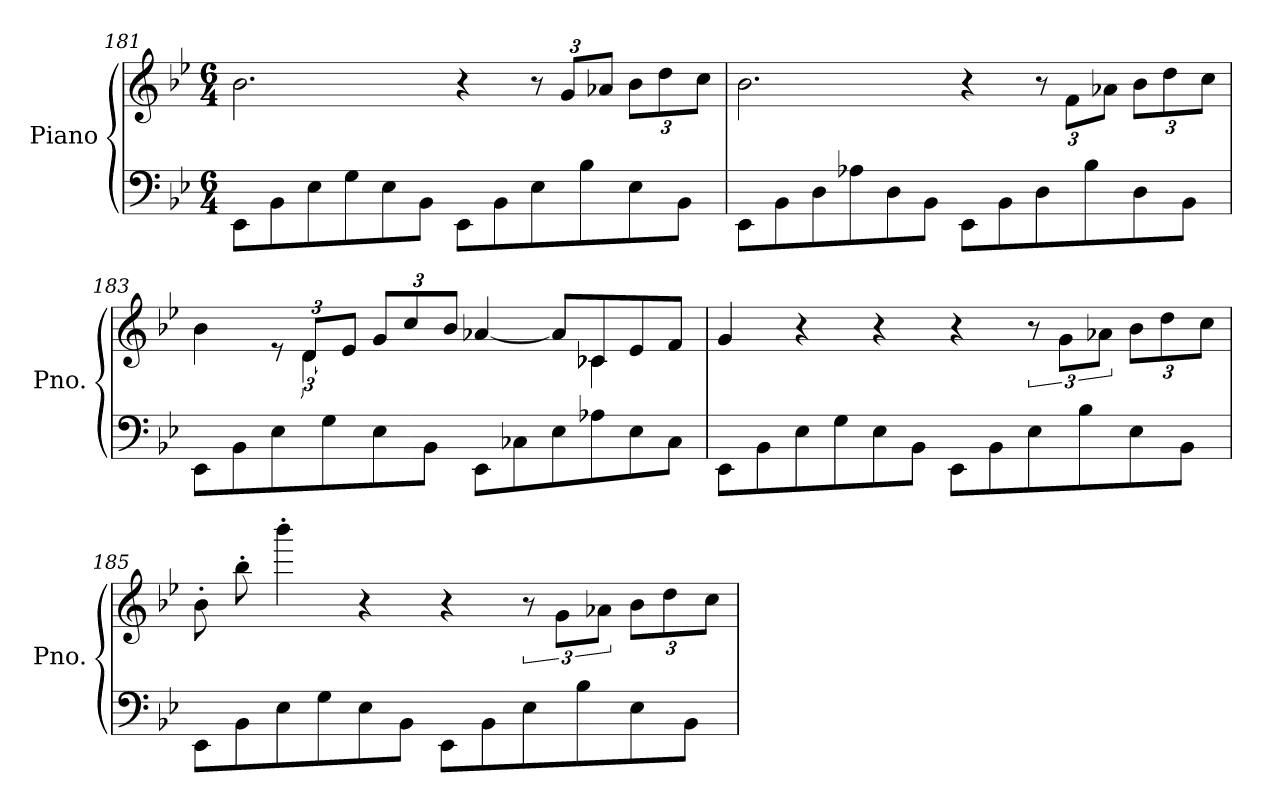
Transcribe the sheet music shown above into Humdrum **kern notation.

**kern	**kern
*part1	*part1
*staff2	*staff1
*I"Piano	*
*I'Pno.	*
!!LO:PB:g=z
*clefF4	*clefG2
*k[b-e-]	*k[b-e-]
*M6/4	*M6/4
=181	=181
8EE-\L	2.b-\
8BB-\	.
8E-\	.
8G\	.
8E-\	.
8BB-\J	.
8EE-\L	4r
8BB-\	.
*	*Xbrackettup
8E-\	12r
.	12g/L
8B-\	.
.	12a-X/J
8E-\	12b-\L
.	12dd\
8BB-\J	.
.	12cc\J
=182	=182
8EE-\L	2.b-\
8BB-\	.
8D\	.
8A-X\	.
8D\	.
8BB-\J	.
8EE-\L	4r
8BB-\	.
8D\	12r
.	12f\L
8B-\	.
.	12a-X\J
8D\	12b-\L
.	12dd\
8BB-\J	.
.	12cc\J
=183	=183
*	*^
8EE-\L	4b-\	4ryy
8BB-\	.	.
*	*	*brackettup
8E-\	12re	12ryy
.	12d/L	6d\
8G\	.	.
.	12e-/J	.
*	*Xbrackettup	*
8E-\	12g/L	8ryy
.	12cc/	.
*	*v	*v
8BB-\J	.
.	12b-/J
8EE-\L	[4a-X/
8C-X\	.
8E-\	8a-/L]
*	*^
8A-X\	8c-X/	4c-\
8E-\	8e-/	.
8C-\J	8f/J	8ryy
*	*v	*v
!!LO:LB:g=z
=184	=184
8EE-\L	4g/
8BB-\	.
8E-\	4r
8G\	.
8E-\	4r
8BB-\J	.
8EE-\L	4r
8BB-\	.
8E-\	12r
.	12g\L
8B-\	.
.	12a-X\J
8E-\	12b-\L
.	12dd\
8BB-\J	.
.	12cc\J
=185	=185
8EE-\L	8b-'\
8BB-\	8bb-'\
8E-\	4bbb-'\
8G\	.
8E-\	4r
8BB-\J	.
8EE-\L	4r
8BB-\	.
8E-\	12r
.	12g\L
8B-\	.
.	12a-X\J
8E-\	12b-\L
.	12dd\
8BB-\J	.
.	12cc\J
=	=
*-	*-
